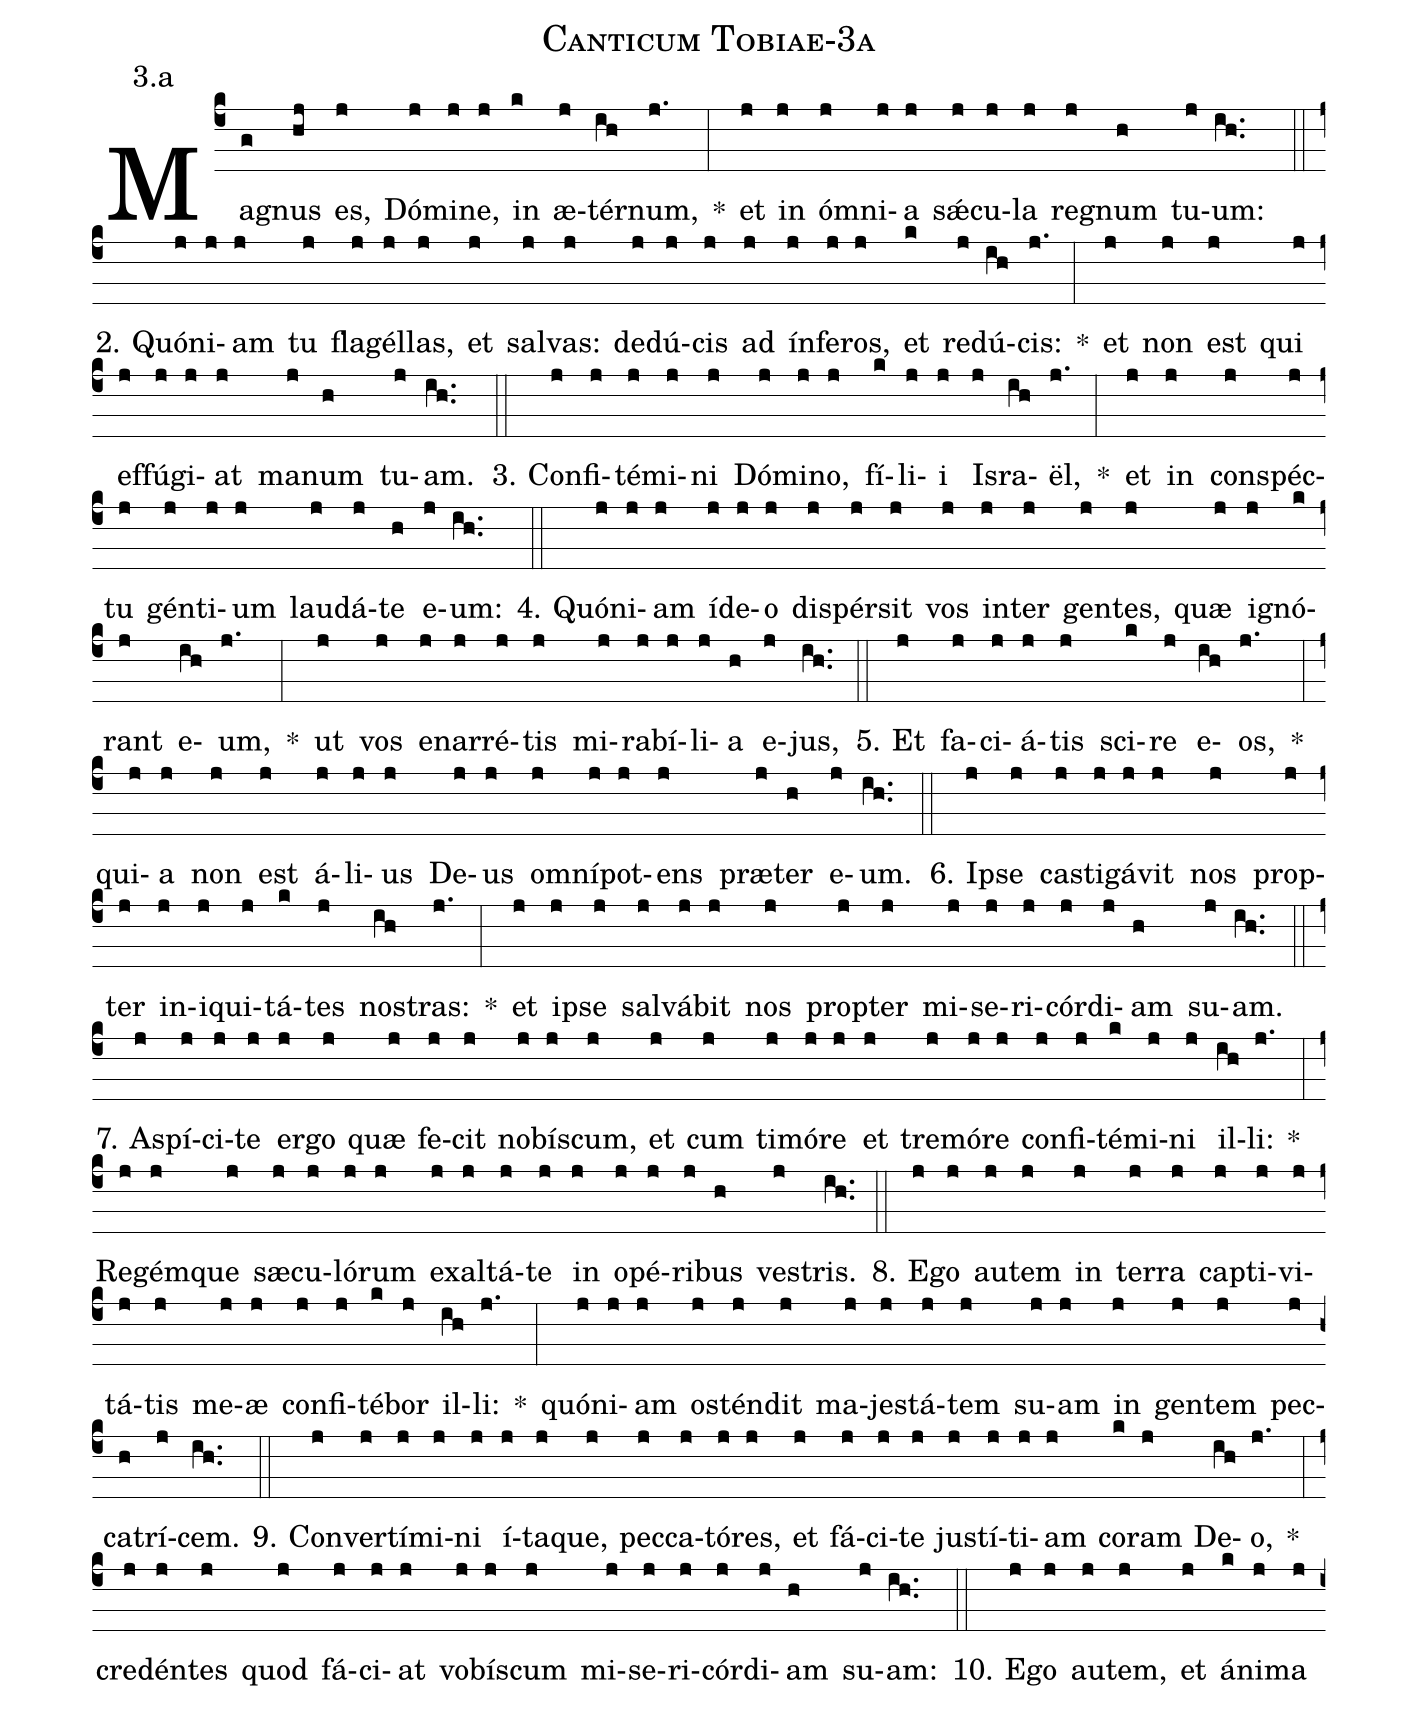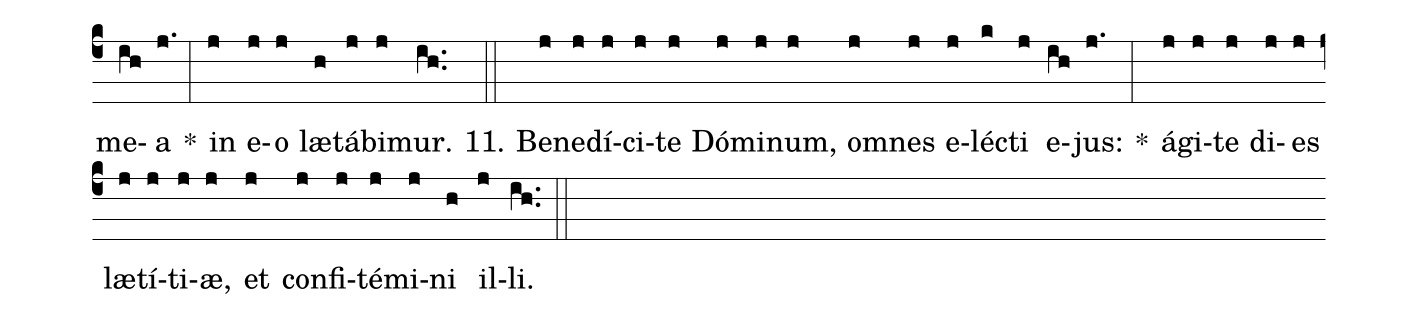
name: Canticum Tobiae-3a;
annotation: 3.a;
%%
(c4)Ma(g)gnus(hj) es,(j) Dó(j)mi(j)ne,(j) in(k) æ(j)tér(ih)num,(j.) *(:) et(j) in(j) óm(j)ni(j)a(j) sǽ(j)cu(j)la(j) re(j)gnum(h) tu(j)um:(ih..) (::)
2. Quón(j)i(j)am(j) tu(j) fla(j)gél(j)las,(j) et(j) sal(j)vas:(j) de(j)dú(j)cis(j) ad(j) ín(j)fe(j)ros,(j) et(k) re(j)dú(ih)cis:(j.) *(:) et(j) non(j) est(j) qui(j) ef(j)fú(j)gi(j)at(j) ma(j)num(h) tu(j)am.(ih..) (::)
3. Con(j)fi(j)té(j)mi(j)ni(j) Dó(j)mi(j)no,(j) fí(k)li(j)i(j) Is(j)ra(ih)ël,(j.) *(:) et(j) in(j) con(j)spéc(j)tu(j) gén(j)ti(j)um(j) lau(j)dá(j)te(h) e(j)um:(ih..) (::)
4. Quón(j)i(j)am(j) íd(j)e(j)o(j) di(j)spér(j)sit(j) vos(j) in(j)ter(j) gen(j)tes,(j) quæ(j) i(j)gnó(k)rant(j) e(ih)um,(j.) *(:) ut(j) vos(j) e(j)nar(j)ré(j)tis(j) mi(j)ra(j)bí(j)li(j)a(h) e(j)jus,(ih..) (::)
5. Et(j) fa(j)ci(j)á(j)tis(j) sci(k)re(j) e(ih)os,(j.) *(:) qui(j)a(j) non(j) est(j) á(j)li(j)us(j) De(j)us(j) om(j)ní(j)pot(j)ens(j) præ(j)ter(h) e(j)um.(ih..) (::)
6. Ip(j)se(j) cas(j)ti(j)gá(j)vit(j) nos(j) prop(j)ter(j) in(j)i(j)qui(j)tá(k)tes(j) nos(ih)tras:(j.) *(:) et(j) ip(j)se(j) sal(j)vá(j)bit(j) nos(j) prop(j)ter(j) mi(j)se(j)ri(j)cór(j)di(j)am(h) su(j)am.(ih..) (::)
7. A(j)spí(j)ci(j)te(j) er(j)go(j) quæ(j) fe(j)cit(j) no(j)bís(j)cum,(j) et(j) cum(j) ti(j)mó(j)re(j) et(j) tre(j)mó(j)re(j) con(j)fi(j)té(k)mi(j)ni(j) il(ih)li:(j.) *(:) Re(j)gém(j)que(j) sæ(j)cu(j)ló(j)rum(j) ex(j)al(j)tá(j)te(j) in(j) o(j)pé(j)ri(j)bus(h) ves(j)tris.(ih..) (::)
8. E(j)go(j) au(j)tem(j) in(j) ter(j)ra(j) cap(j)ti(j)vi(j)tá(j)tis(j) me(j)æ(j) con(j)fi(j)té(k)bor(j) il(ih)li:(j.) *(:) quón(j)i(j)am(j) os(j)tén(j)dit(j) ma(j)jes(j)tá(j)tem(j) su(j)am(j) in(j) gen(j)tem(j) pec(j)ca(h)trí(j)cem.(ih..) (::)
9. Con(j)ver(j)tí(j)mi(j)ni(j) í(j)ta(j)que,(j) pec(j)ca(j)tó(j)res,(j) et(j) fá(j)ci(j)te(j) jus(j)tí(j)ti(j)am(j) co(k)ram(j) De(ih)o,(j.) *(:) cre(j)dén(j)tes(j) quod(j) fá(j)ci(j)at(j) vo(j)bís(j)cum(j) mi(j)se(j)ri(j)cór(j)di(j)am(h) su(j)am:(ih..) (::)
10. E(j)go(j) au(j)tem,(j) et(j) á(k)ni(j)ma(j) me(ih)a(j.) *(:) in(j) e(j)o(j) læ(h)tá(j)bi(j)mur.(ih..) (::)
11. Be(j)ne(j)dí(j)ci(j)te(j) Dó(j)mi(j)num,(j) om(j)nes(j) e(j)léc(k)ti(j) e(ih)jus:(j.) *(:) á(j)gi(j)te(j) di(j)es(j) læ(j)tí(j)ti(j)æ,(j) et(j) con(j)fi(j)té(j)mi(j)ni(h) il(j)li.(ih..) (::)
